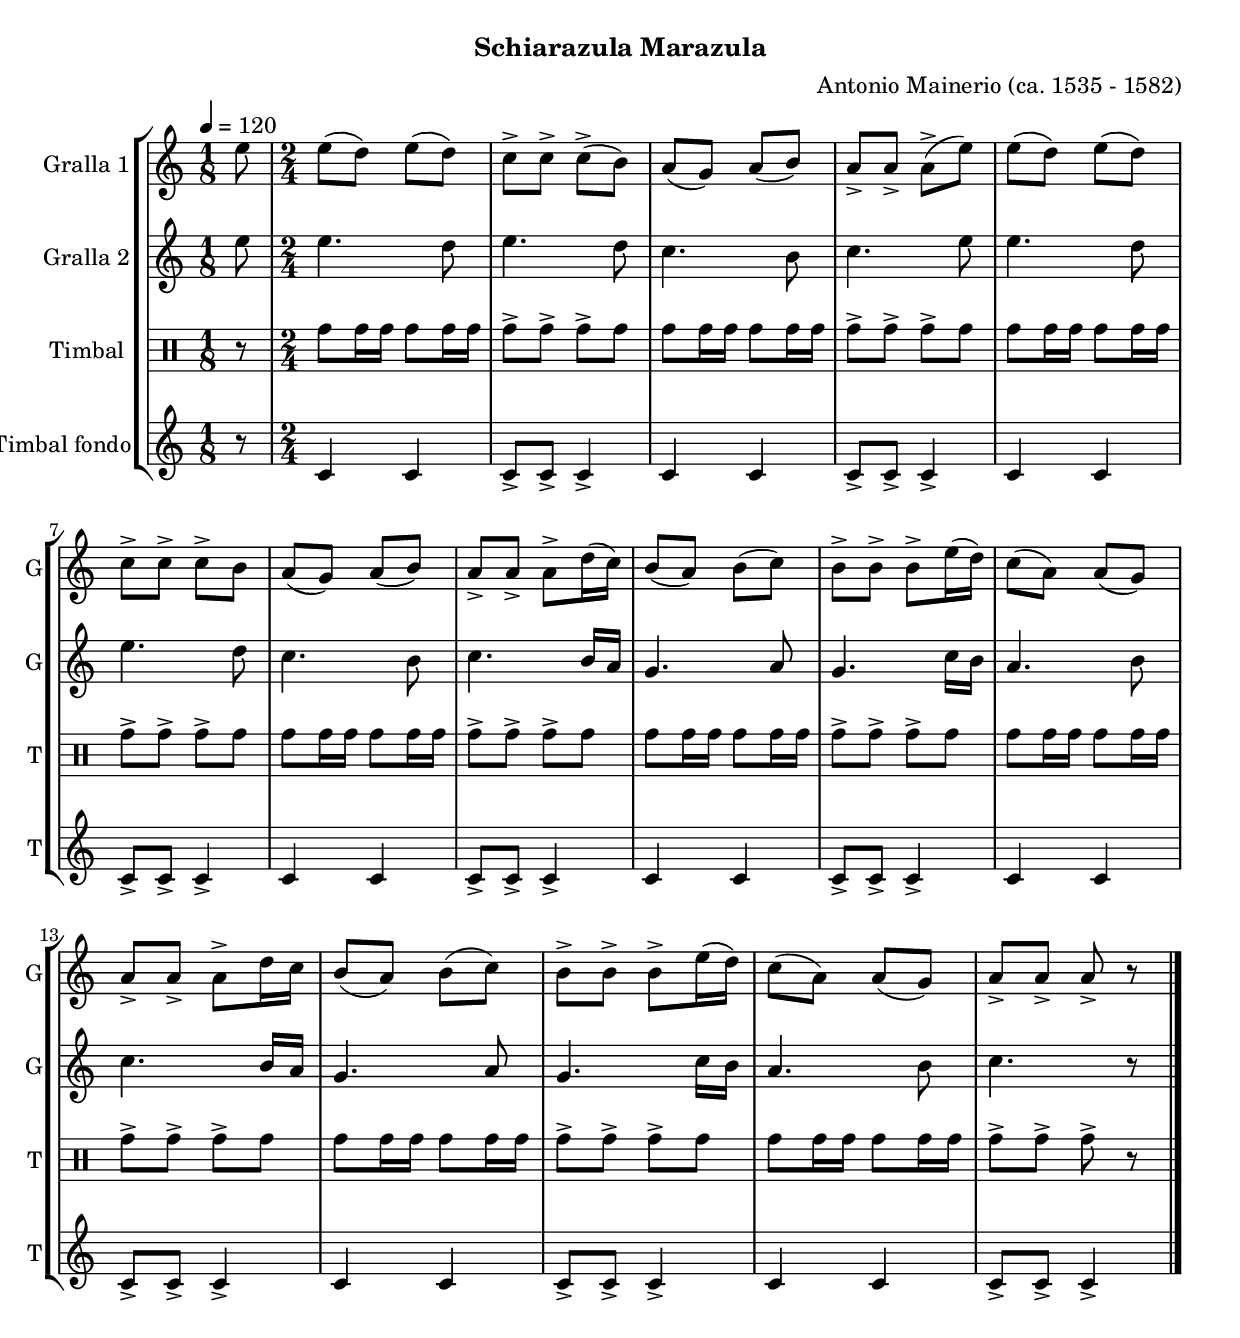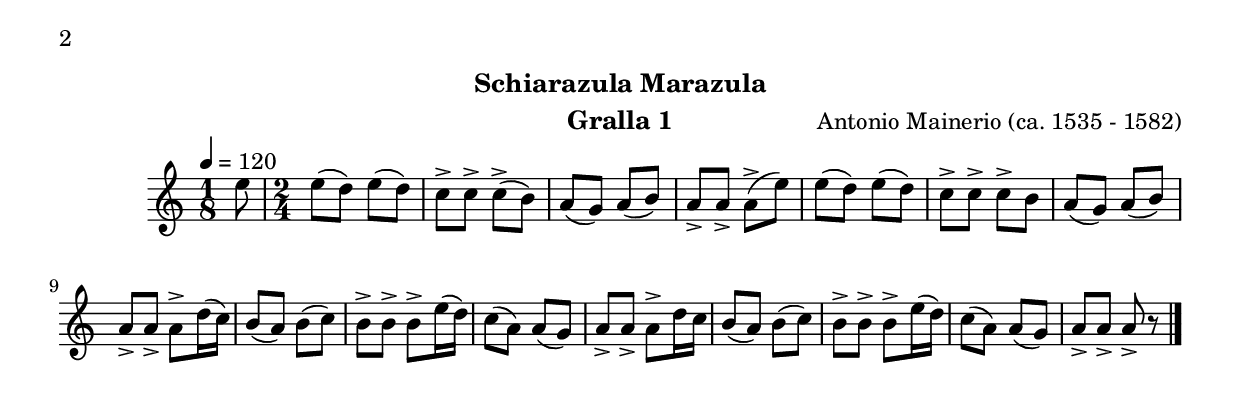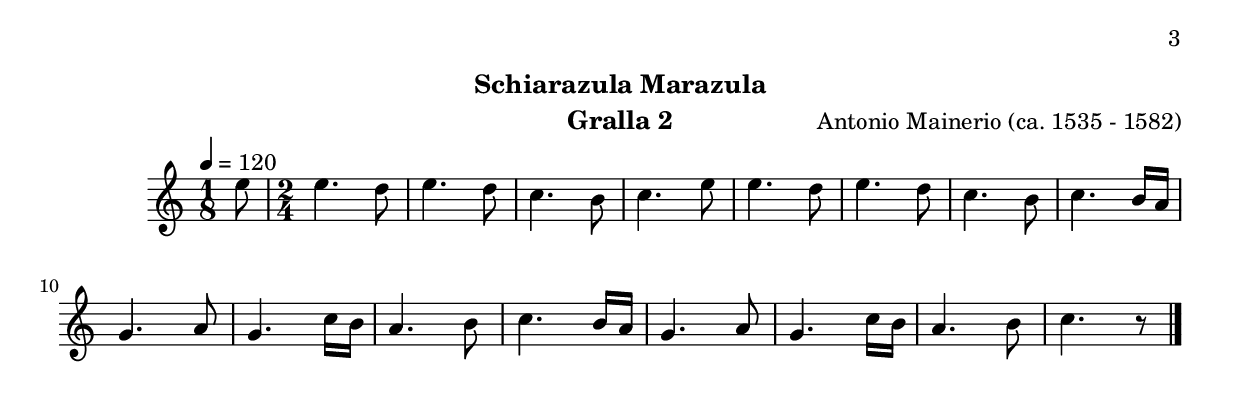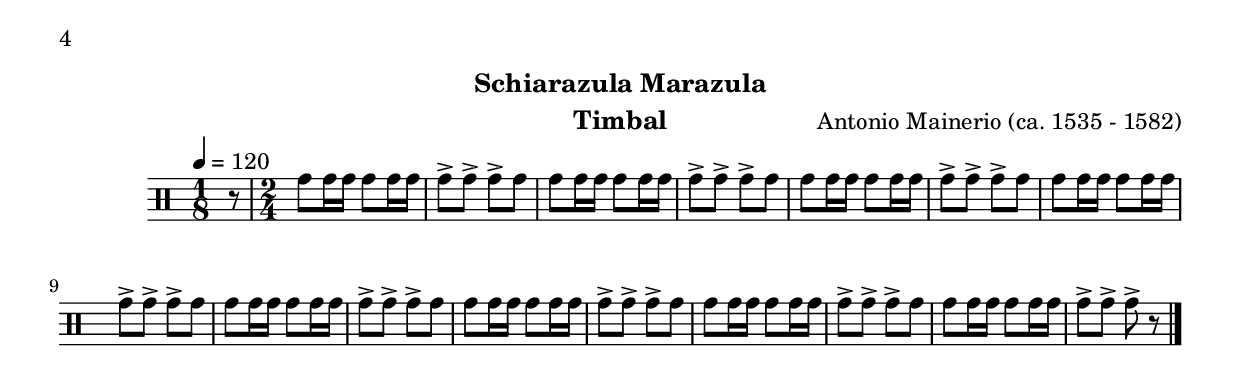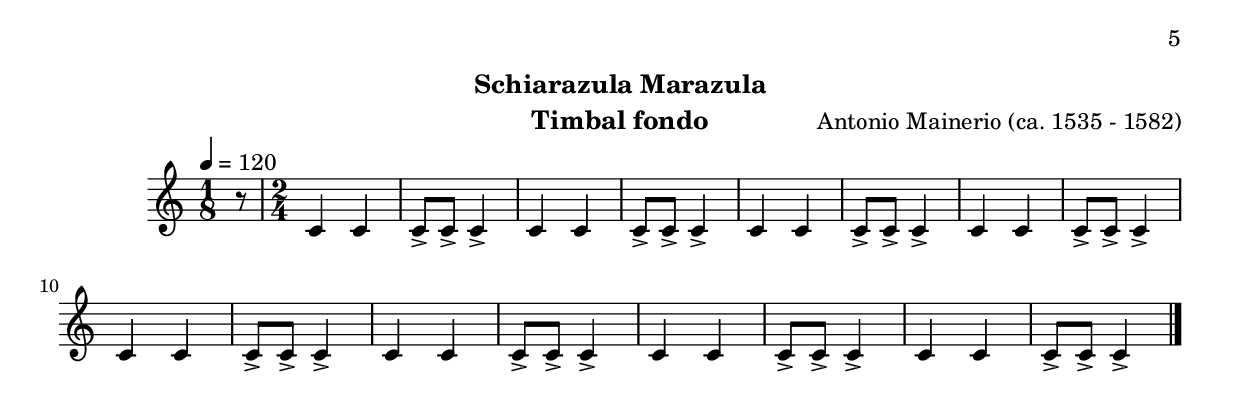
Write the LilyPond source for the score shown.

\version "2.16.0"

\header {
  dedication=""
  title="  "
  subtitle="Schiarazula Marazula"
  subsubtitle=""
  poet=""
  meter=""
  piece=""
  composer="Antonio Mainerio (ca. 1535 - 1582)"
  arranger=""
  opus=""
  instrument=""
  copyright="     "
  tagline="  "
}

liniaroAa =
\relative e''
{
  \tempo 4=120
  \clef treble
  \key c \major
  \time 1/8
  e8  |
  \time 2/4   e8 ( d ) e ( d )  |
  c8-> c-> c-> ( b )  |
  a8 ( g ) a ( b )  |
  %05
  a8-> a-> a-> ( e' )  |
  e8 ( d ) e ( d )  |
  c8-> c-> c-> b   |
  a8 ( g ) a ( b )  |
  a8-> a-> a-> d16 ( c )  |
  %10
  b8 ( a ) b ( c )  |
  b8-> b-> b-> e16 ( d )  |
  c8 ( a ) a ( g )  |
  a8-> a-> a-> d16 c   |
  b8 ( a ) b ( c )  |
  %15
  b8-> b-> b-> e16 ( d )  |
  c8 ( a ) a ( g )  |
  a8-> a-> a-> r  \bar "|."
}

liniaroAb =
\relative e''
{
  \tempo 4=120
  \clef treble
  \key c \major
  \time 1/8
  e8  |
  \time 2/4   e4. d8  |
  e4. d8  |
  c4. b8  |
  %05
  c4. e8  |
  e4. d8  |
  e4. d8  |
  c4. b8  |
  c4. b16 a  |
  %10
  g4. a8  |
  g4. c16 b  |
  a4. b8  |
  c4. b16 a  |
  g4. a8  |
  %15
  g4. c16 b  |
  a4. b8  |
  c4. r8  \bar "|."
}

liniaroAc =
\drummode
{
  \tempo 4=120
  \time 1/8
  r8  |
  \time 2/4   tomh8 tomh16 tomh tomh8 tomh16 tomh  |
  tomh8-> tomh-> tomh-> tomh  |
  tomh8 tomh16 tomh tomh8 tomh16 tomh  |
  %05
  tomh8-> tomh-> tomh-> tomh  |
  tomh8 tomh16 tomh tomh8 tomh16 tomh  |
  tomh8-> tomh-> tomh-> tomh  |
  tomh8 tomh16 tomh tomh8 tomh16 tomh  |
  tomh8-> tomh-> tomh-> tomh  |
  %10
  tomh8 tomh16 tomh tomh8 tomh16 tomh  |
  tomh8-> tomh-> tomh-> tomh  |
  tomh8 tomh16 tomh tomh8 tomh16 tomh  |
  tomh8-> tomh-> tomh-> tomh  |
  tomh8 tomh16 tomh tomh8 tomh16 tomh  |
  %15
  tomh8-> tomh-> tomh-> tomh  |
  tomh8 tomh16 tomh tomh8 tomh16 tomh  |
  tomh8-> tomh-> tomh-> r  \bar "|."
}

liniaroAd =
\drummode
{
  \tempo 4=120
  \time 1/8
  r8  |
  \time 2/4   tomfl4 tomfl  |
  tomfl8-> tomfl-> tomfl4->  |
  tomfl4 tomfl  |
  %05
  tomfl8-> tomfl-> tomfl4->  |
  tomfl4 tomfl  |
  tomfl8-> tomfl-> tomfl4->  |
  tomfl4 tomfl  |
  tomfl8-> tomfl-> tomfl4->  |
  %10
  tomfl4 tomfl  |
  tomfl8-> tomfl-> tomfl4->  |
  tomfl4 tomfl  |
  tomfl8-> tomfl-> tomfl4->  |
  tomfl4 tomfl  |
  %15
  tomfl8-> tomfl-> tomfl4->  |
  tomfl4 tomfl  |
  tomfl8-> tomfl-> tomfl4->  \bar "|."
}

\bookpart {
  \score {
    \new StaffGroup {
      \override Score.RehearsalMark #'self-alignment-X = #LEFT
      <<
        \new Staff \with {instrumentName = #"Gralla 1" shortInstrumentName = #"G"} \liniaroAa
        \new Staff \with {instrumentName = #"Gralla 2" shortInstrumentName = #"G"} \liniaroAb
        \new DrumStaff \with {instrumentName = #"Timbal" shortInstrumentName = #"T"} \liniaroAc
        \new Staff \with {instrumentName = #"Timbal fondo" shortInstrumentName = #"T"} \liniaroAd
      >>
    }
    \layout {}
  }\score { \unfoldRepeats
    \new StaffGroup {
      \override Score.RehearsalMark #'self-alignment-X = #LEFT
      <<
        \new Staff \with {instrumentName = #"Gralla 1" shortInstrumentName = #"G"} \liniaroAa
        \new Staff \with {instrumentName = #"Gralla 2" shortInstrumentName = #"G"} \liniaroAb
        \new DrumStaff \with {instrumentName = #"Timbal" shortInstrumentName = #"T"} \liniaroAc
        \new Staff \with {instrumentName = #"Timbal fondo" shortInstrumentName = #"T"} \liniaroAd
      >>
    }
    \midi {}
  }
}

\bookpart {
  \header {instrument="Gralla 1"}
  \score {
    \new StaffGroup {
      \override Score.RehearsalMark #'self-alignment-X = #LEFT
      <<
        \new Staff \liniaroAa
      >>
    }
    \layout {}
  }\score { \unfoldRepeats
    \new StaffGroup {
      \override Score.RehearsalMark #'self-alignment-X = #LEFT
      <<
        \new Staff \liniaroAa
      >>
    }
    \midi {}
  }
}

\bookpart {
  \header {instrument="Gralla 2"}
  \score {
    \new StaffGroup {
      \override Score.RehearsalMark #'self-alignment-X = #LEFT
      <<
        \new Staff \liniaroAb
      >>
    }
    \layout {}
  }\score { \unfoldRepeats
    \new StaffGroup {
      \override Score.RehearsalMark #'self-alignment-X = #LEFT
      <<
        \new Staff \liniaroAb
      >>
    }
    \midi {}
  }
}

\bookpart {
  \header {instrument="Timbal"}
  \score {
    \new StaffGroup {
      \override Score.RehearsalMark #'self-alignment-X = #LEFT
      <<
        \new DrumStaff \liniaroAc
      >>
    }
    \layout {}
  }\score { \unfoldRepeats
    \new StaffGroup {
      \override Score.RehearsalMark #'self-alignment-X = #LEFT
      <<
        \new DrumStaff \liniaroAc
      >>
    }
    \midi {}
  }
}

\bookpart {
  \header {instrument="Timbal fondo"}
  \score {
    \new StaffGroup {
      \override Score.RehearsalMark #'self-alignment-X = #LEFT
      <<
        \new Staff \liniaroAd
      >>
    }
    \layout {}
  }\score { \unfoldRepeats
    \new StaffGroup {
      \override Score.RehearsalMark #'self-alignment-X = #LEFT
      <<
        \new Staff \liniaroAd
      >>
    }
    \midi {}
  }
}

